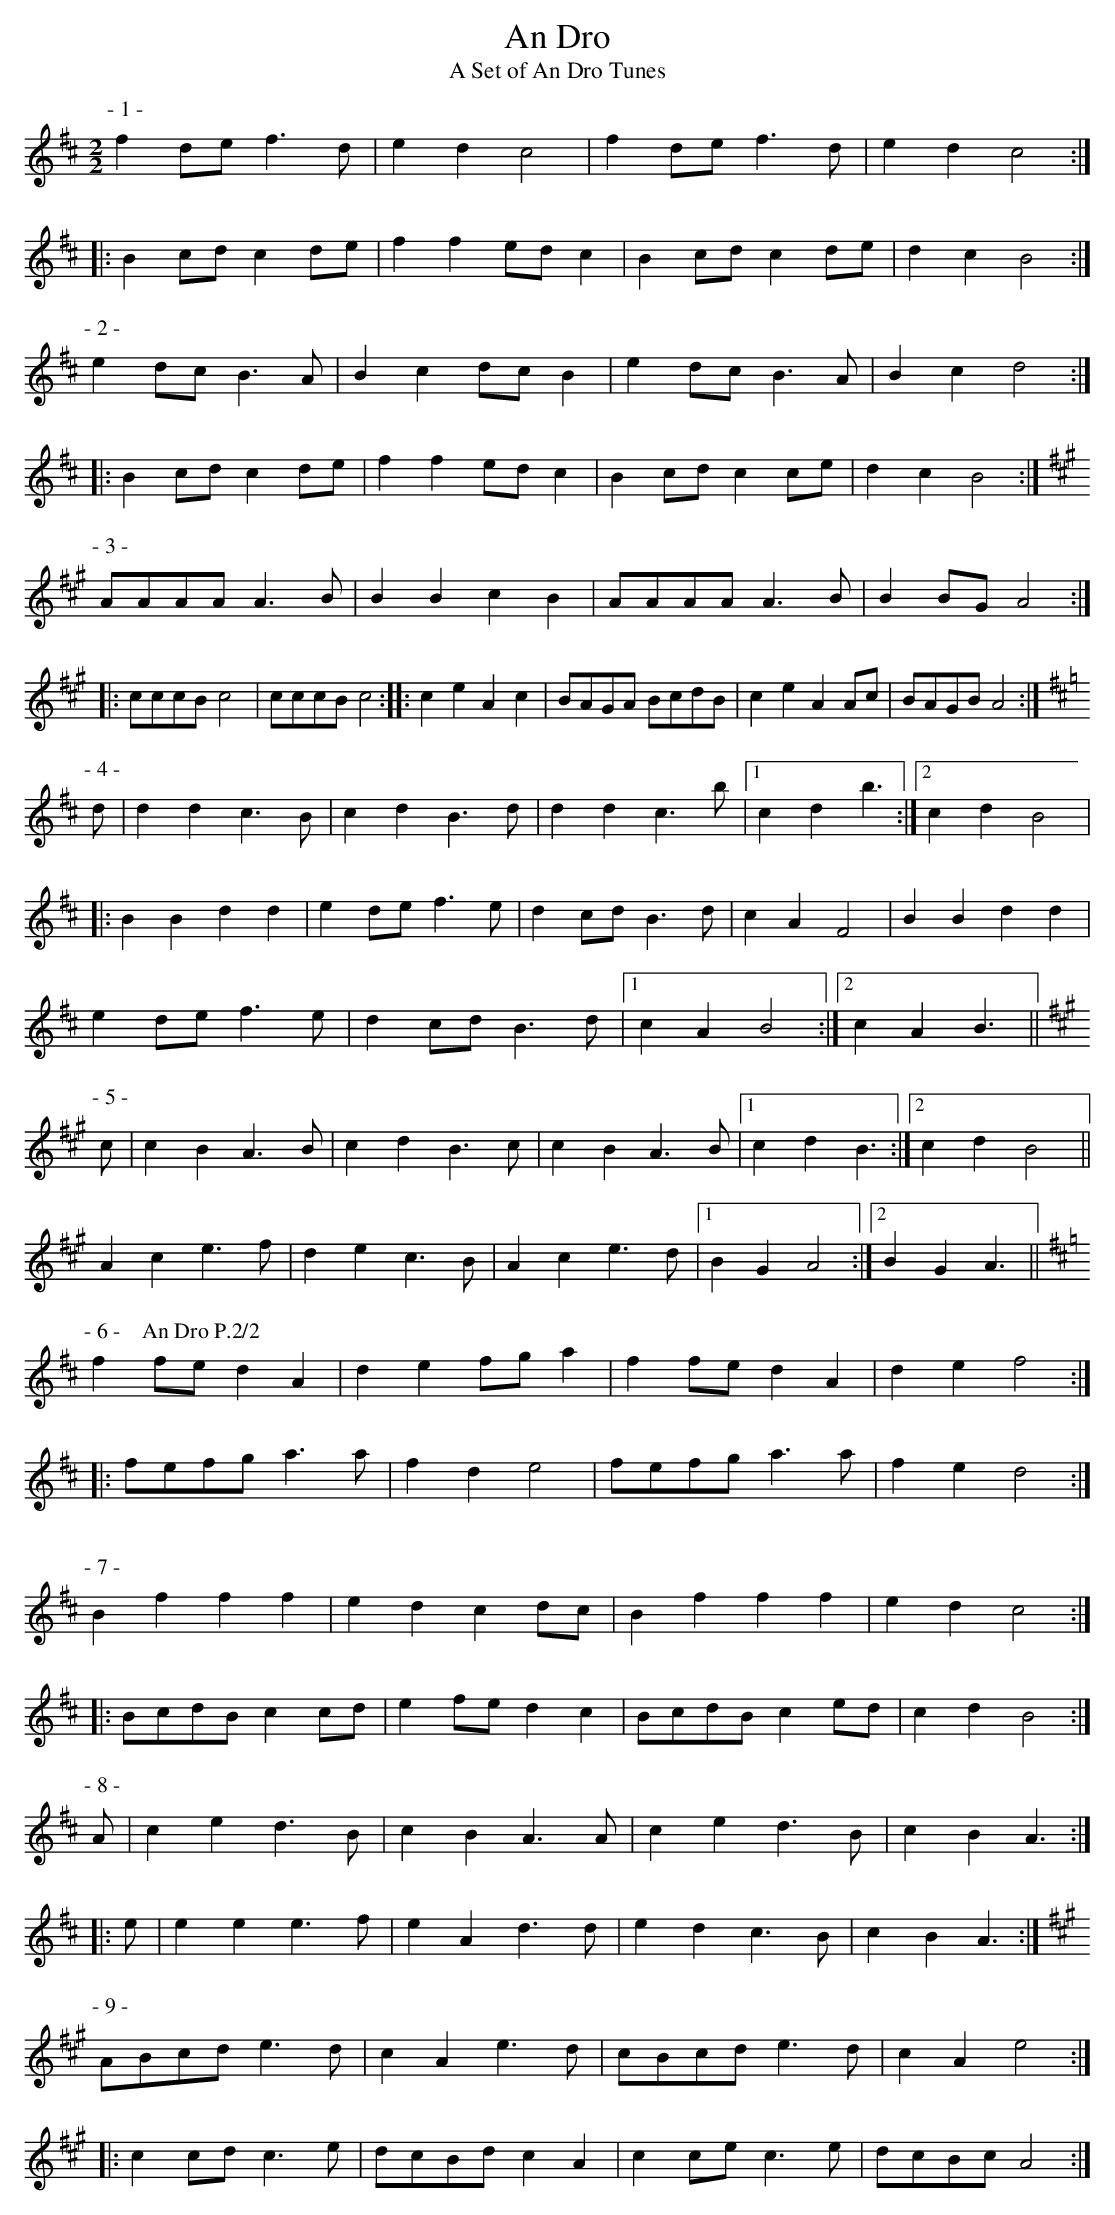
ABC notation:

X:1
T:An Dro
T:A Set of An Dro Tunes
M:2/2
L:1/4
K:D
P:- 1 -
f d/e/ f > d | e d c2 | f d/e/ f > d | e d c2 :|
|: B c/d/ c d/e/ | f f e/d/ c | B c/d/ c d/e/ | d c B2 :|
P:- 2 -
e d/c/ B > A | B c d/c/ B | e d/c/ B > A | B c d2 :|
|: B c/d/ c d/e/ | f f e/d/ c | B c/d/ c c/e/ | d c B2 :|
P:- 3 -
K:A
A/A/A/A/ A > B | B B c B | A/A/A/A/A > B | B B/G/ A2 :|
|: c/c/c/B/ c2 | c/c/c/B/ c2 :: c e A c | B/A/G/A/ B/c/d/B/ | c e A A/c/ | B/A/G/B/ A2 :|
P:- 4 -
K:D
d/ | d d c > B | c d B > d | d d c > b | [1 c d b3/2 :| [2 c d B2 |
|: B B d d | e d/e/ f > e | d c/d/ B > d | c A F2 | B B d d |
e d/e/ f > e | d c/d/ B > d | [1 c A B2 :| [2 c A B3/2 ||
P:- 5 -
K:A
c/ | c B A > B | c d B > c | c B A> B | [1 c d B3/2 :| [2 c d B2 ||
A c e > f | d e c > B | A c e > d | [1 B G A2 :| [2 B G A3/2 ||
P:- 6 -    An Dro P.2/2
K:D
f f/e/ d A | d e f/g/ a | f f/e/ d A | d e f2 :|
|: f/e/f/g/ a > a | f d e2 | f/e/f/g/ a > a | f e d2 :|
P:- 7 -
B f f f | e d c d/c/ | B f f f | e d c2 :|
|: B/c/d/B/ c c/d/ | e f/e/ d c | B/c/d/B/ c e/d/ | c d B2 :|
P:- 8 -
A/ | c e d > B | c B A > A | c e d > B | c B A3/2 :|
|: e/ | e e e > f | e A d > d | e d c > B | c B A3/2 :|
P:- 9 -
K:A
A/B/c/d/ e > d | c A e > d | c/B/c/d/ e> d | c A e2 :|
|: c c/d/ c > e | d/c/B/d/ c A | c c/e/ c > e | d/c/B/c/ A2 :|
